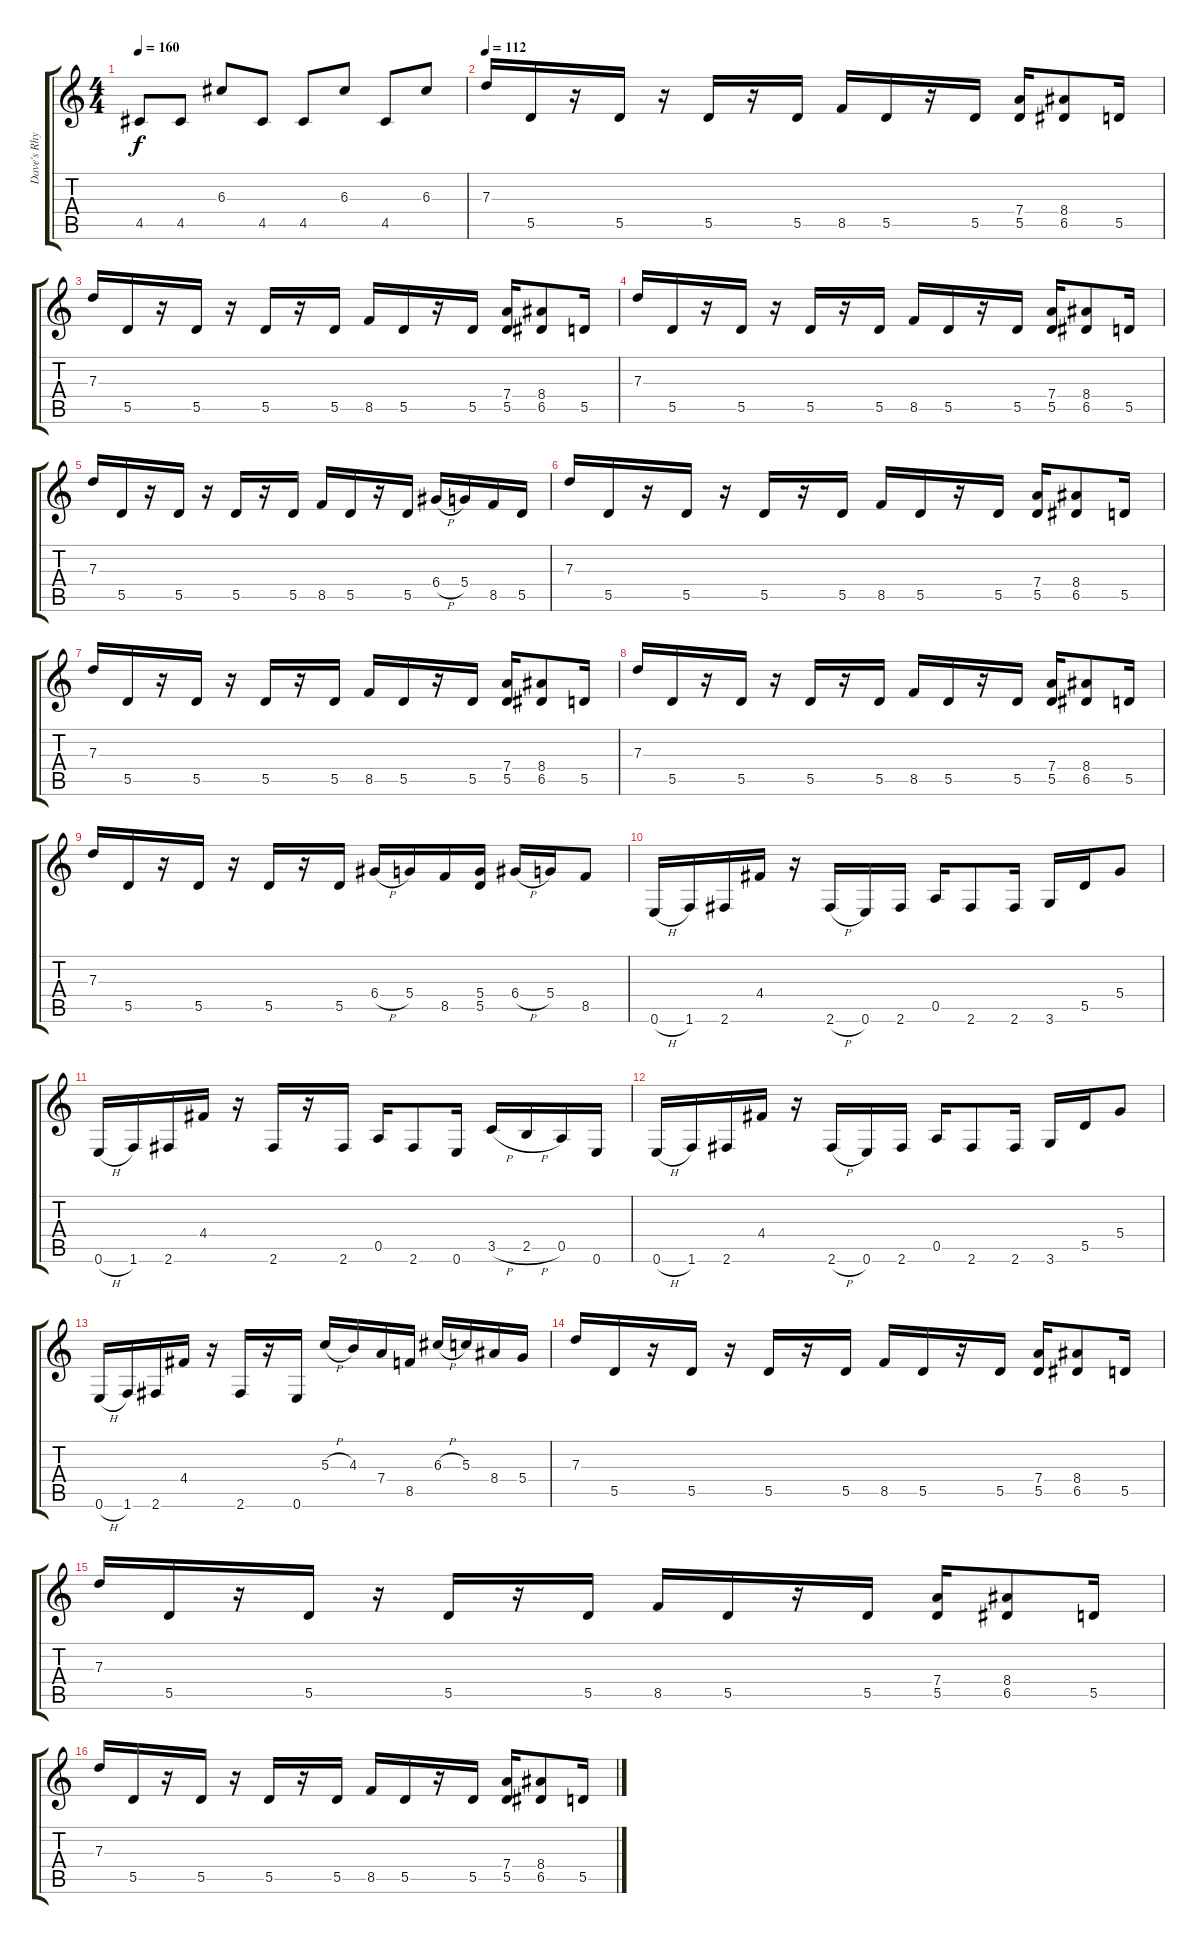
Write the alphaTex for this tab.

\track ("Dave's Rhythm" "Dave's Rhy") {instrument overdrivenguitar}
\staff {score tabs}
\tuning (E4 B3 G3 D3 A2 E2) {hide}
\ts (4 4)
\tempo 160
\clef g2
\ks c
4.5.8{dy f} 4.5.8 6.3.8 4.5.8 4.5.8 6.3.8 4.5.8 6.3.8 |
\tempo 112
7.3.16 5.5.16 r.16 5.5.16 r.16 5.5.16 r.16 5.5.16 8.5.16 5.5.16 r.16 5.5.16 (7.4 5.5).16 (8.4 6.5).8 5.5.16 |
7.3.16 5.5.16 r.16 5.5.16 r.16 5.5.16 r.16 5.5.16 8.5.16 5.5.16 r.16 5.5.16 (7.4 5.5).16 (8.4 6.5).8 5.5.16 |
7.3.16 5.5.16 r.16 5.5.16 r.16 5.5.16 r.16 5.5.16 8.5.16 5.5.16 r.16 5.5.16 (7.4 5.5).16 (8.4 6.5).8 5.5.16 |
7.3.16 5.5.16 r.16 5.5.16 r.16 5.5.16 r.16 5.5.16 8.5.16 5.5.16 r.16 5.5.16 6.4{h}.16 5.4.16 8.5.16 5.5.16 |
7.3.16 5.5.16 r.16 5.5.16 r.16 5.5.16 r.16 5.5.16 8.5.16 5.5.16 r.16 5.5.16 (7.4 5.5).16 (8.4 6.5).8 5.5.16 |
7.3.16 5.5.16 r.16 5.5.16 r.16 5.5.16 r.16 5.5.16 8.5.16 5.5.16 r.16 5.5.16 (7.4 5.5).16 (8.4 6.5).8 5.5.16 |
7.3.16 5.5.16 r.16 5.5.16 r.16 5.5.16 r.16 5.5.16 8.5.16 5.5.16 r.16 5.5.16 (7.4 5.5).16 (8.4 6.5).8 5.5.16 |
7.3.16 5.5.16 r.16 5.5.16 r.16 5.5.16 r.16 5.5.16 6.4{h}.16 5.4.16 8.5.16 (5.4 5.5).16 6.4{h}.16 5.4.16 8.5.8 |
0.6{h}.16 1.6.16 2.6.16 4.4.16 r.16 2.6{h}.16 0.6.16 2.6.16 0.5.16 2.6.8 2.6.16 3.6.16 5.5.16 5.4.8 |
0.6{h}.16 1.6.16 2.6.16 4.4.16 r.16 2.6.16 r.16 2.6.16 0.5.16 2.6.8 0.6.16 3.5{h}.16 2.5{h}.16 0.5.16 0.6.16 |
0.6{h}.16 1.6.16 2.6.16 4.4.16 r.16 2.6{h}.16 0.6.16 2.6.16 0.5.16 2.6.8 2.6.16 3.6.16 5.5.16 5.4.8 |
0.6{h}.16 1.6.16 2.6.16 4.4.16 r.16 2.6.16 r.16 0.6.16 5.3{h}.16 4.3.16 7.4.16 8.5.16 6.3{h}.16 5.3.16 8.4.16 5.4.16 |
7.3.16 5.5.16 r.16 5.5.16 r.16 5.5.16 r.16 5.5.16 8.5.16 5.5.16 r.16 5.5.16 (7.4 5.5).16 (8.4 6.5).8 5.5.16 |
7.3.16 5.5.16 r.16 5.5.16 r.16 5.5.16 r.16 5.5.16 8.5.16 5.5.16 r.16 5.5.16 (7.4 5.5).16 (8.4 6.5).8 5.5.16 |
7.3.16 5.5.16 r.16 5.5.16 r.16 5.5.16 r.16 5.5.16 8.5.16 5.5.16 r.16 5.5.16 (7.4 5.5).16 (8.4 6.5).8 5.5.16
